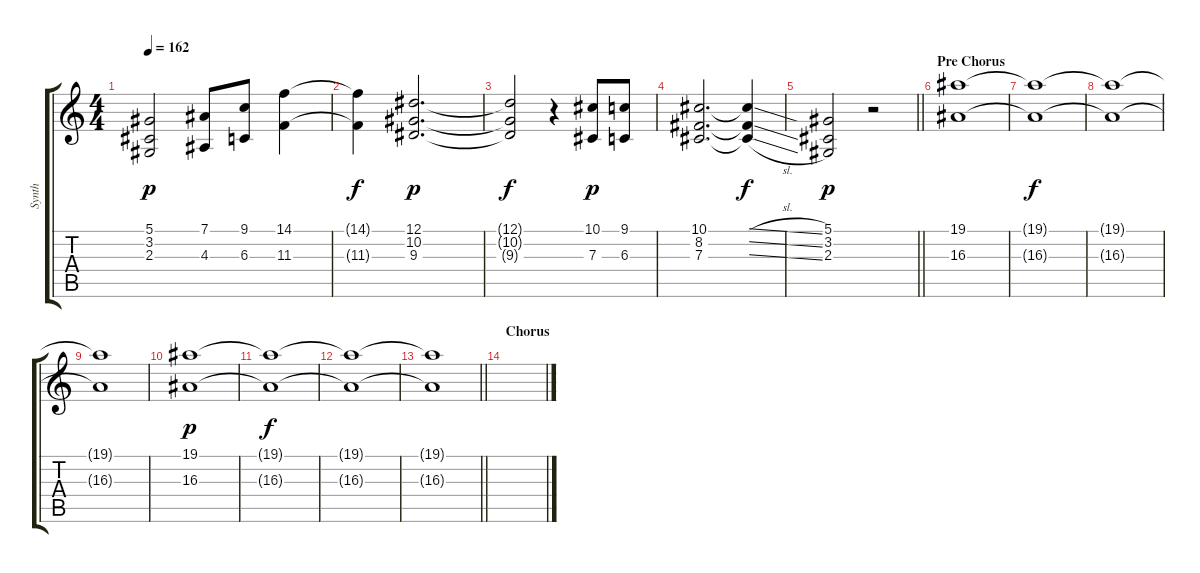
\track ("Synth" "Synth") {instrument pad2warm}
\staff {score tabs}
\tuning (Eb4 Bb3 Gb3 Db3 Ab2 Eb2) {hide}
\ts (4 4)
\tempo 162
\clef g2
\ks c
(5.1 3.2 2.3).2{dy p} (7.1 4.3).8 (9.1 6.3).8 (14.1 11.3).4 |
(14.1{t} 11.3{t}).4{dy f} (12.1 10.2 9.3).2{d dy p} |
(12.1{t} 10.2{t} 9.3{t}).2{dy f} r.4 (10.1 7.3).8{dy p} (9.1 6.3).8 |
(10.1 8.2 7.3).2{d} (10.1{sl t} 8.2{sl t} 7.3{sl t}).4{dy f} |
\barLineRight lightlight
(5.1 3.2 2.3).2{dy p} r.2 |
\section ("" "Pre Chorus")
(19.1 16.3).1 |
(19.1{t} 16.3{t}).1{dy f} |
(19.1{t} 16.3{t}).1 |
(19.1{t} 16.3{t}).1 |
(19.1 16.3).1{dy p} |
(19.1{t} 16.3{t}).1{dy f} |
(19.1{t} 16.3{t}).1 |
\barLineRight lightlight
(19.1{t} 16.3{t}).1 |
\section ("" "Chorus")
